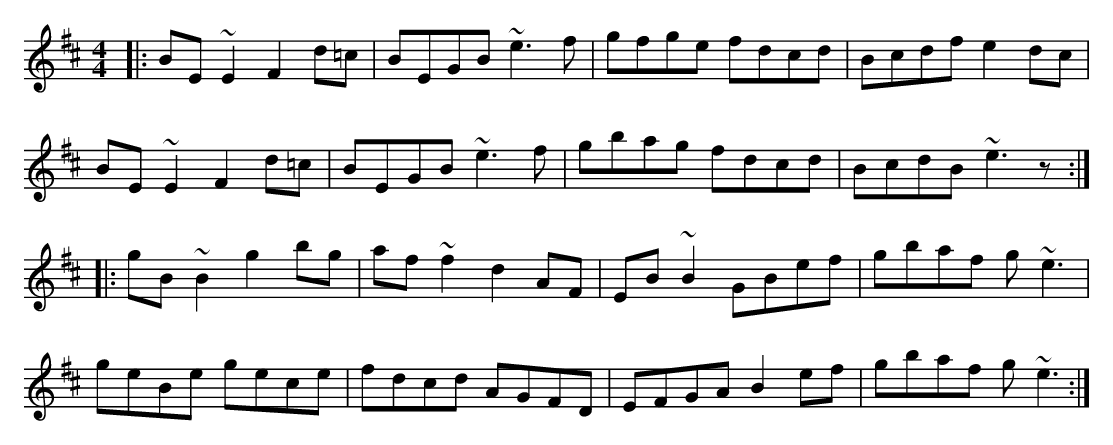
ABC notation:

X:1
M:4/4
K:Edor
|:BE~E2 F2d=c|BEGB ~e3f|gfge fdcd|Bcdf e2dc|
BE~E2 F2d=c|BEGB ~e3f|gbag fdcd |BcdB ~e3z:|
|:gB~B2 g2bg|af~f2 d2AF|EB~B2 GBef|gbaf g~e3|
geBe gece|fdcd AGFD|EFGA B2ef|gbaf g~e3:|
